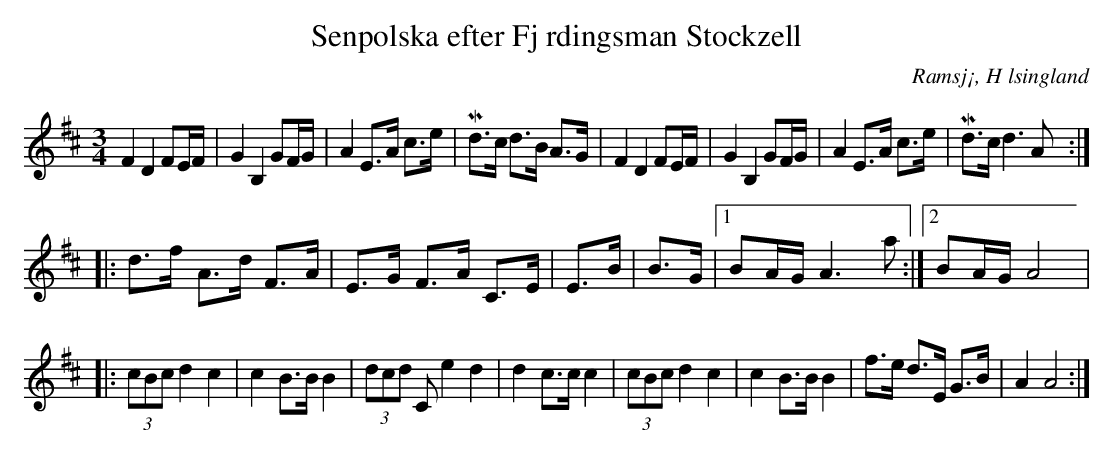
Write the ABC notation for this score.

X:1
T: Senpolska efter Fj rdingsman Stockzell
O: Ramsj¡, H lsingland
M:3/4
L:1/8
K:D
F2 D2 FE/F/|G2 B,2 GF/G/| A2 E>A c>e|Md>c d>B A>G|F2 D2 FE/F/|G2 B,2 GF/G/| A2 E>A c>e|Md>c d2>A2:|
|:d>f A>d F>A| E>G F>A C>E|E>B|B>G |1 BA/G/ A2>a2:|2 BA/G/ A4|
|:(3cBc d2 c2|c2 B>B B2|(3dcd Ce2 d2|d2 c>c c2|(3cBc d2 c2|c2 B>B B2|f>e d>E G>B|A2 A4:|
